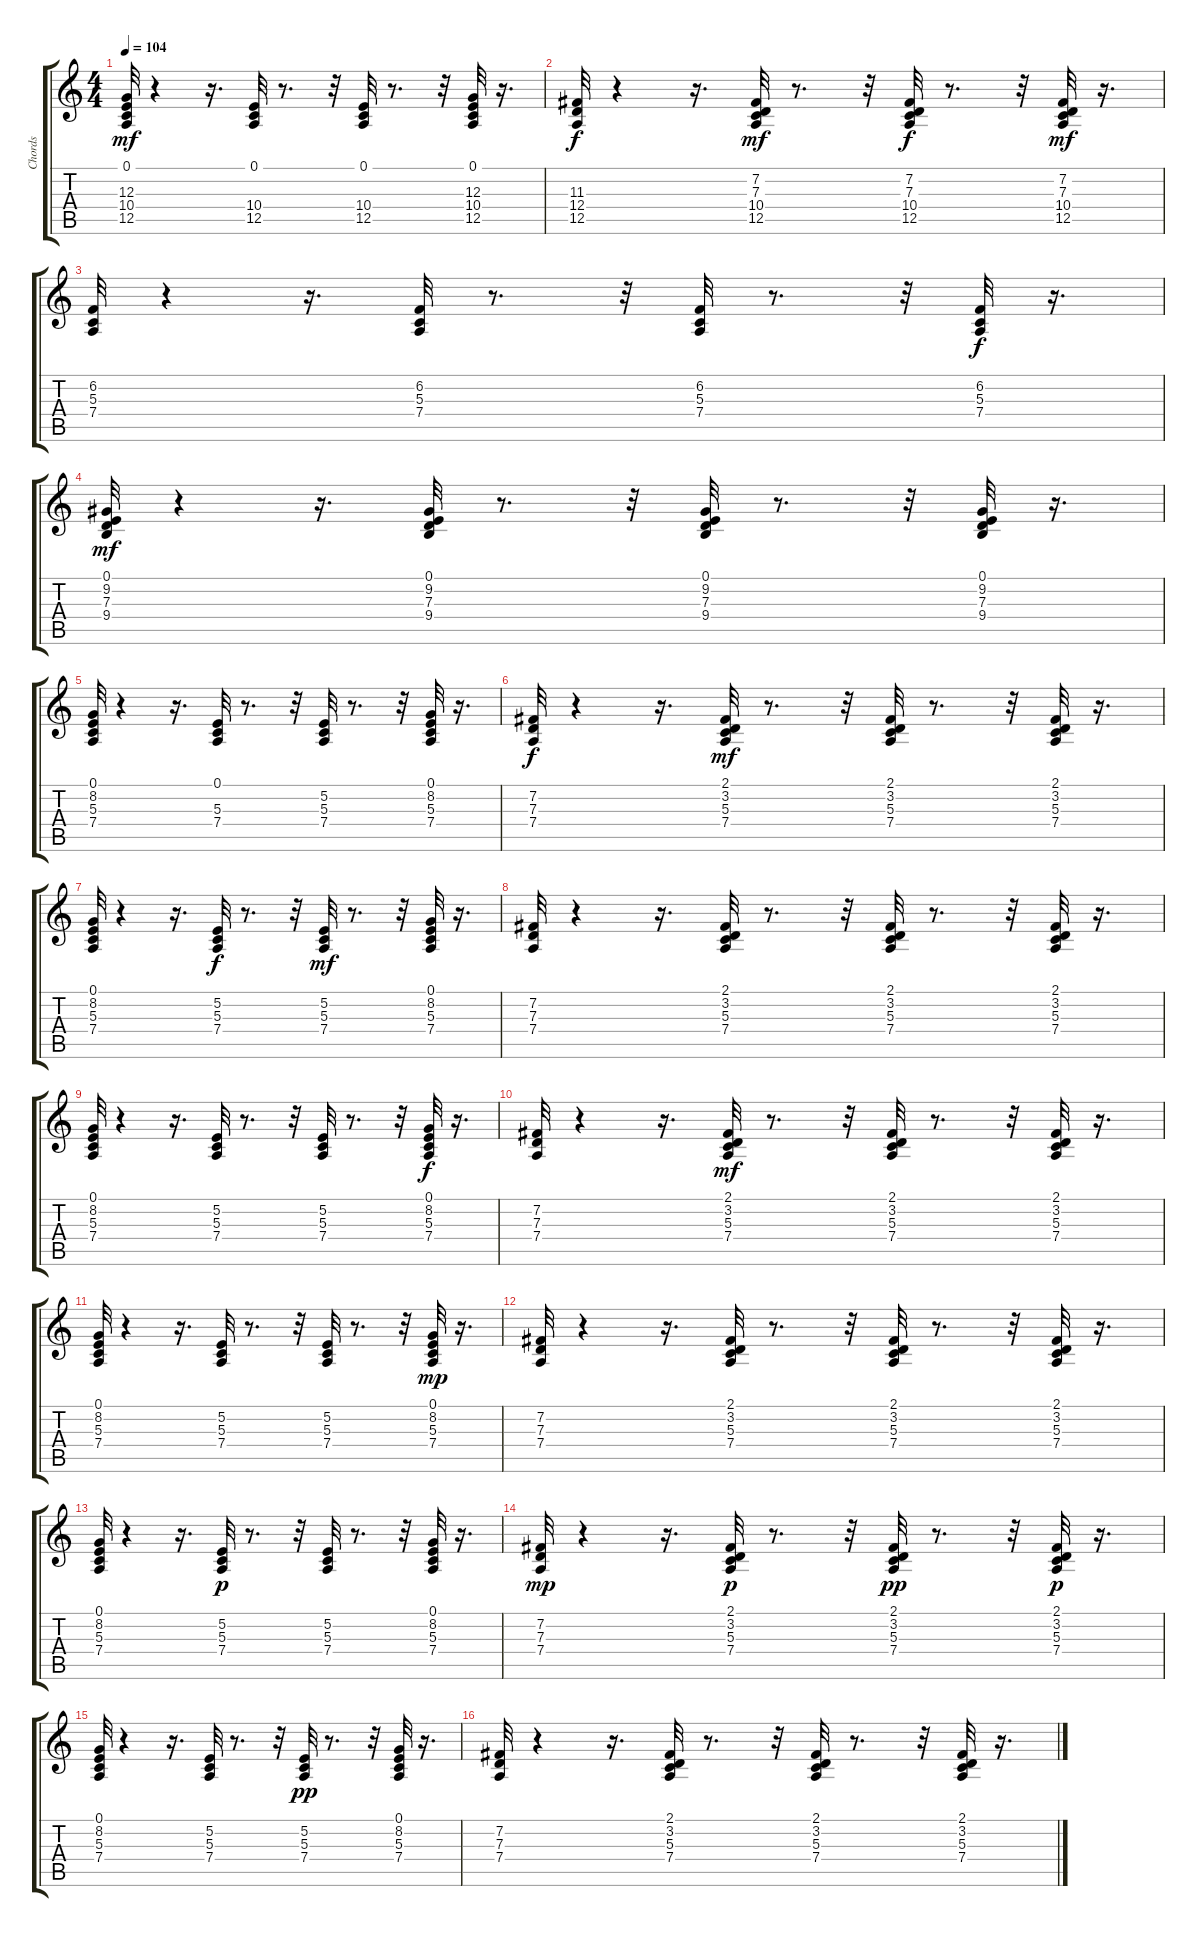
\track ("Chords" "Chords") {instrument acousticgrandpiano}
\staff {score tabs}
\tuning (E4 B3 G3 D3 A2 E2) {hide}
\ts (4 4)
\tempo 104
\clef g2
\ks c
(0.1 12.3 10.4 12.5).32{dy mf} r.4 r.16{d} (0.1 10.4 12.5).32 r.8{d} r.32 (0.1 10.4 12.5).32 r.8{d} r.32 (0.1 12.3 10.4 12.5).32 r.16{d} |
(11.3 12.4 12.5).32{dy f} r.4 r.16{d} (7.2 7.3 10.4 12.5).32{dy mf} r.8{d} r.32 (7.2 7.3 10.4 12.5).32{dy f} r.8{d} r.32 (7.2 7.3 10.4 12.5).32{dy mf} r.16{d} |
(6.2 5.3 7.4).32 r.4 r.16{d} (6.2 5.3 7.4).32 r.8{d} r.32 (6.2 5.3 7.4).32 r.8{d} r.32 (6.2 5.3 7.4).32{dy f} r.16{d} |
(0.1 9.2 7.3 9.4).32{dy mf} r.4 r.16{d} (0.1 9.2 7.3 9.4).32 r.8{d} r.32 (0.1 9.2 7.3 9.4).32 r.8{d} r.32 (0.1 9.2 7.3 9.4).32 r.16{d} |
(0.1 8.2 5.3 7.4).32 r.4 r.16{d} (0.1 5.3 7.4).32 r.8{d} r.32 (5.2 5.3 7.4).32 r.8{d} r.32 (0.1 8.2 5.3 7.4).32 r.16{d} |
(7.2 7.3 7.4).32{dy f} r.4 r.16{d} (2.1 3.2 5.3 7.4).32{dy mf} r.8{d} r.32 (2.1 3.2 5.3 7.4).32 r.8{d} r.32 (2.1 3.2 5.3 7.4).32 r.16{d} |
(0.1 8.2 5.3 7.4).32 r.4 r.16{d} (5.2 5.3 7.4).32{dy f} r.8{d} r.32 (5.2 5.3 7.4).32{dy mf} r.8{d} r.32 (0.1 8.2 5.3 7.4).32 r.16{d} |
(7.2 7.3 7.4).32 r.4 r.16{d} (2.1 3.2 5.3 7.4).32 r.8{d} r.32 (2.1 3.2 5.3 7.4).32 r.8{d} r.32 (2.1 3.2 5.3 7.4).32 r.16{d} |
(0.1 8.2 5.3 7.4).32 r.4 r.16{d} (5.2 5.3 7.4).32 r.8{d} r.32 (5.2 5.3 7.4).32 r.8{d} r.32 (0.1 8.2 5.3 7.4).32{dy f} r.16{d} |
(7.2 7.3 7.4).32 r.4 r.16{d} (2.1 3.2 5.3 7.4).32{dy mf} r.8{d} r.32 (2.1 3.2 5.3 7.4).32 r.8{d} r.32 (2.1 3.2 5.3 7.4).32 r.16{d} |
(0.1 8.2 5.3 7.4).32 r.4 r.16{d} (5.2 5.3 7.4).32 r.8{d} r.32 (5.2 5.3 7.4).32 r.8{d} r.32 (0.1 8.2 5.3 7.4).32{dy mp} r.16{d} |
(7.2 7.3 7.4).32 r.4 r.16{d} (2.1 3.2 5.3 7.4).32 r.8{d} r.32 (2.1 3.2 5.3 7.4).32 r.8{d} r.32 (2.1 3.2 5.3 7.4).32 r.16{d} |
(0.1 8.2 5.3 7.4).32 r.4 r.16{d} (5.2 5.3 7.4).32{dy p} r.8{d} r.32 (5.2 5.3 7.4).32 r.8{d} r.32 (0.1 8.2 5.3 7.4).32 r.16{d} |
(7.2 7.3 7.4).32{dy mp} r.4 r.16{d} (2.1 3.2 5.3 7.4).32{dy p} r.8{d} r.32 (2.1 3.2 5.3 7.4).32{dy pp} r.8{d} r.32 (2.1 3.2 5.3 7.4).32{dy p} r.16{d} |
(0.1 8.2 5.3 7.4).32 r.4 r.16{d} (5.2 5.3 7.4).32 r.8{d} r.32 (5.2 5.3 7.4).32{dy pp} r.8{d} r.32 (0.1 8.2 5.3 7.4).32 r.16{d} |
(7.2 7.3 7.4).32 r.4 r.16{d} (2.1 3.2 5.3 7.4).32 r.8{d} r.32 (2.1 3.2 5.3 7.4).32 r.8{d} r.32 (2.1 3.2 5.3 7.4).32 r.16{d}
